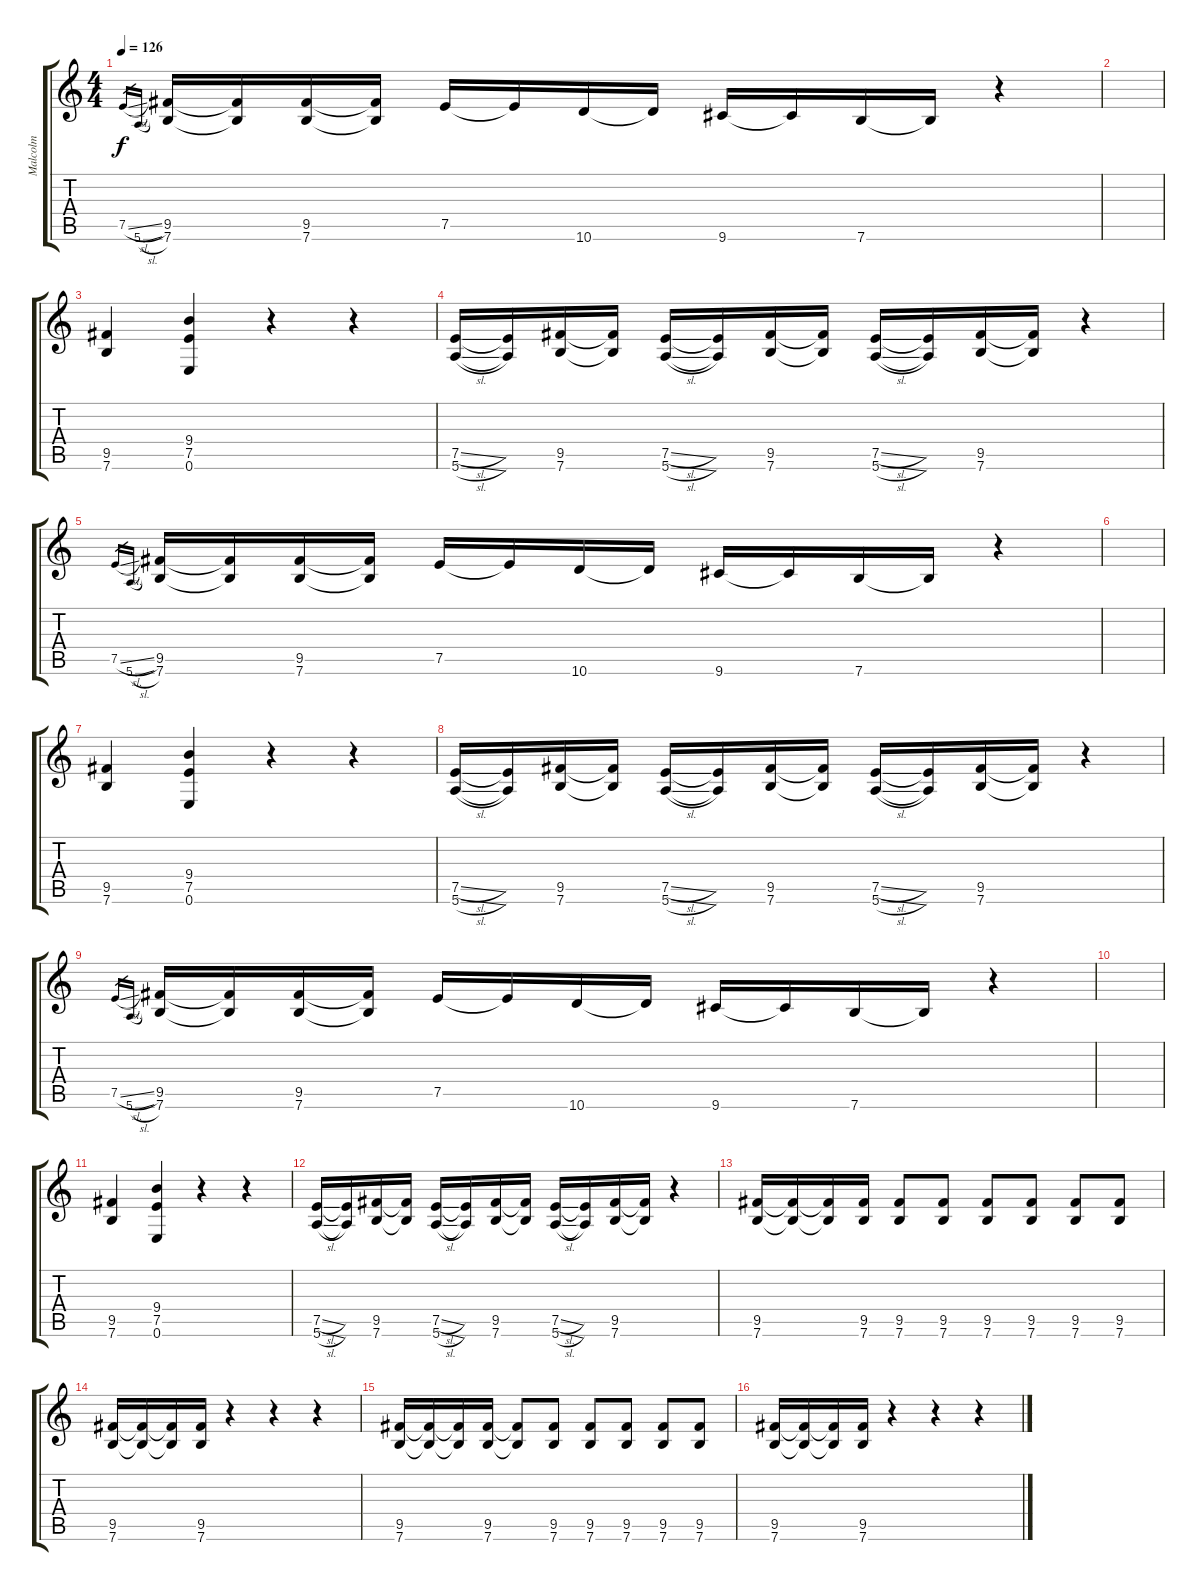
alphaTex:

\track ("Malcolm" "Malcolm") {instrument distortionguitar}
\staff {score tabs}
\tuning (E4 B3 G3 D3 A2 E2) {hide}
\ts (4 4)
\tempo 126
\clef g2
\ks c
7.5{sl}.16{gr dy f} 5.6{sl}.16{gr} (9.5 7.6).16 (9.5{t} 7.6{t}).16 (9.5 7.6).16 (9.5{t} 7.6{t}).16 7.5.16 7.5{t}.16 10.6.16 10.6{t}.16 9.6.16 9.6{t}.16 7.6.16 7.6{t}.16 r.4 |
|
(9.5 7.6).4 (9.4 7.5 0.6).4 r.4 r.4 |
(7.5{sl} 5.6{sl}).16 (7.5{t} 5.6{t}).16 (9.5 7.6).16 (9.5{t} 7.6{t}).16 (7.5{sl} 5.6{sl}).16 (7.5{t} 5.6{t}).16 (9.5 7.6).16 (9.5{t} 7.6{t}).16 (7.5{sl} 5.6{sl}).16 (7.5{t} 5.6{t}).16 (9.5 7.6).16 (9.5{t} 7.6{t}).16 r.4 |
7.5{sl}.16{gr} 5.6{sl}.16{gr} (9.5 7.6).16 (9.5{t} 7.6{t}).16 (9.5 7.6).16 (9.5{t} 7.6{t}).16 7.5.16 7.5{t}.16 10.6.16 10.6{t}.16 9.6.16 9.6{t}.16 7.6.16 7.6{t}.16 r.4 |
|
(9.5 7.6).4 (9.4 7.5 0.6).4 r.4 r.4 |
(7.5{sl} 5.6{sl}).16 (7.5{t} 5.6{t}).16 (9.5 7.6).16 (9.5{t} 7.6{t}).16 (7.5{sl} 5.6{sl}).16 (7.5{t} 5.6{t}).16 (9.5 7.6).16 (9.5{t} 7.6{t}).16 (7.5{sl} 5.6{sl}).16 (7.5{t} 5.6{t}).16 (9.5 7.6).16 (9.5{t} 7.6{t}).16 r.4 |
7.5{sl}.16{gr} 5.6{sl}.16{gr} (9.5 7.6).16 (9.5{t} 7.6{t}).16 (9.5 7.6).16 (9.5{t} 7.6{t}).16 7.5.16 7.5{t}.16 10.6.16 10.6{t}.16 9.6.16 9.6{t}.16 7.6.16 7.6{t}.16 r.4 |
|
(9.5 7.6).4 (9.4 7.5 0.6).4 r.4 r.4 |
(7.5{sl} 5.6{sl}).16 (7.5{t} 5.6{t}).16 (9.5 7.6).16 (9.5{t} 7.6{t}).16 (7.5{sl} 5.6{sl}).16 (7.5{t} 5.6{t}).16 (9.5 7.6).16 (9.5{t} 7.6{t}).16 (7.5{sl} 5.6{sl}).16 (7.5{t} 5.6{t}).16 (9.5 7.6).16 (9.5{t} 7.6{t}).16 r.4 |
(9.5 7.6).16 (9.5{t} 7.6{t}).16 (9.5{t} 7.6{t}).16 (9.5 7.6).16 (9.5 7.6).8 (9.5 7.6).8 (9.5 7.6).8 (9.5 7.6).8 (9.5 7.6).8 (9.5 7.6).8 |
(9.5 7.6).16 (9.5{t} 7.6{t}).16 (9.5{t} 7.6{t}).16 (9.5 7.6).16 r.4 r.4 r.4 |
(9.5 7.6).16 (9.5{t} 7.6{t}).16 (9.5{t} 7.6{t}).16 (9.5 7.6).16 (9.5{t} 7.6{t}).8 (9.5 7.6).8 (9.5 7.6).8 (9.5 7.6).8 (9.5 7.6).8 (9.5 7.6).8 |
(9.5 7.6).16 (9.5{t} 7.6{t}).16 (9.5{t} 7.6{t}).16 (9.5 7.6).16 r.4 r.4 r.4
